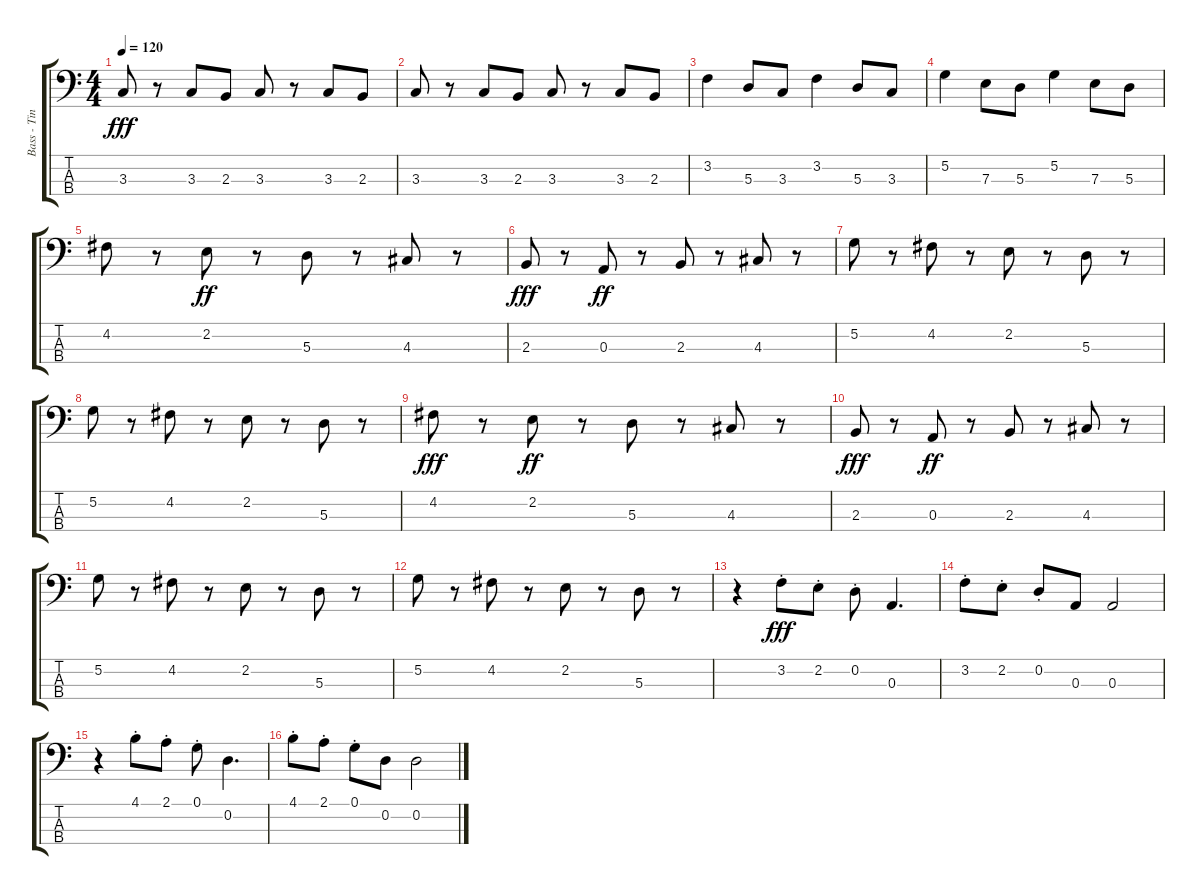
\track ("Bass - Tina Weymouth" "Bass - Tin") {instrument electricbassfinger}
\staff {score tabs}
\tuning (G2 D2 A1 E1) {hide}
\ts (4 4)
\tempo 120
\clef f4
\ks c
3.3.8{dy fff} r.8 3.3.8 2.3.8 3.3.8 r.8 3.3.8 2.3.8 |
3.3.8 r.8 3.3.8 2.3.8 3.3.8 r.8 3.3.8 2.3.8 |
3.2.4 5.3.8 3.3.8 3.2.4 5.3.8 3.3.8 |
5.2.4 7.3.8 5.3.8 5.2.4 7.3.8 5.3.8 |
4.2.8 r.8 2.2.8{dy ff} r.8 5.3.8 r.8 4.3.8 r.8 |
2.3.8{dy fff} r.8 0.3.8{dy ff} r.8 2.3.8 r.8 4.3.8 r.8 |
5.2.8 r.8 4.2.8 r.8 2.2.8 r.8 5.3.8 r.8 |
5.2.8 r.8 4.2.8 r.8 2.2.8 r.8 5.3.8 r.8 |
4.2.8{dy fff} r.8 2.2.8{dy ff} r.8 5.3.8 r.8 4.3.8 r.8 |
2.3.8{dy fff} r.8 0.3.8{dy ff} r.8 2.3.8 r.8 4.3.8 r.8 |
5.2.8 r.8 4.2.8 r.8 2.2.8 r.8 5.3.8 r.8 |
5.2.8 r.8 4.2.8 r.8 2.2.8 r.8 5.3.8 r.8 |
r.4 3.2{st}.8{dy fff} 2.2{st}.8 0.2{st}.8 0.3.4{d} |
3.2{st}.8 2.2{st}.8 0.2{st}.8 0.3.8 0.3.2 |
r.4 4.1{st}.8 2.1{st}.8 0.1{st}.8 0.2.4{d} |
4.1{st}.8 2.1{st}.8 0.1{st}.8 0.2.8 0.2.2
